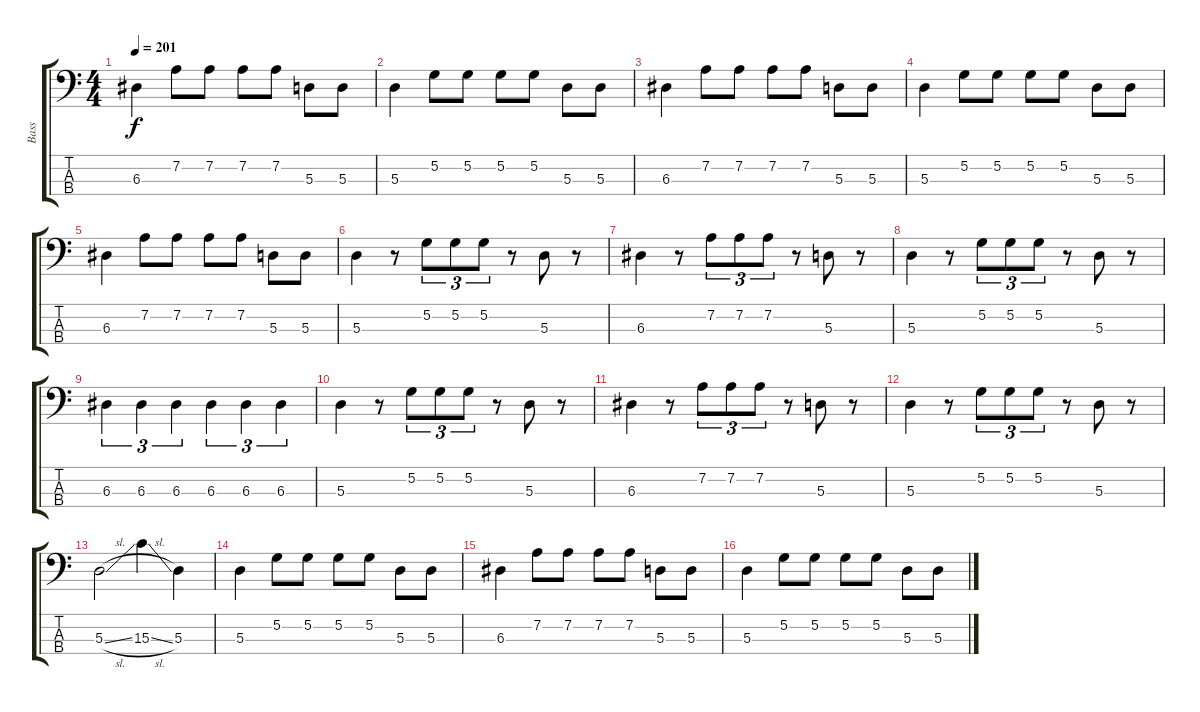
\track ("Bass" "Bass") {instrument electricbasspick}
\staff {score tabs}
\tuning (G2 D2 A1 E1) {hide}
\ts (4 4)
\tempo 201
\clef f4
\ks c
6.3.4{dy f} 7.2.8 7.2.8 7.2.8 7.2.8 5.3.8 5.3.8 |
5.3.4 5.2.8 5.2.8 5.2.8 5.2.8 5.3.8 5.3.8 |
6.3.4 7.2.8 7.2.8 7.2.8 7.2.8 5.3.8 5.3.8 |
5.3.4 5.2.8 5.2.8 5.2.8 5.2.8 5.3.8 5.3.8 |
6.3.4 7.2.8 7.2.8 7.2.8 7.2.8 5.3.8 5.3.8 |
5.3.4 r.8 5.2.8{tu (3 2)} 5.2.8{tu (3 2)} 5.2.8{tu (3 2)} r.8 5.3.8 r.8 |
6.3.4 r.8 7.2.8{tu (3 2)} 7.2.8{tu (3 2)} 7.2.8{tu (3 2)} r.8 5.3.8 r.8 |
5.3.4 r.8 5.2.8{tu (3 2)} 5.2.8{tu (3 2)} 5.2.8{tu (3 2)} r.8 5.3.8 r.8 |
6.3.4{tu (3 2)} 6.3.4{tu (3 2)} 6.3.4{tu (3 2)} 6.3.4{tu (3 2)} 6.3.4{tu (3 2)} 6.3.4{tu (3 2)} |
5.3.4 r.8 5.2.8{tu (3 2)} 5.2.8{tu (3 2)} 5.2.8{tu (3 2)} r.8 5.3.8 r.8 |
6.3.4 r.8 7.2.8{tu (3 2)} 7.2.8{tu (3 2)} 7.2.8{tu (3 2)} r.8 5.3.8 r.8 |
5.3.4 r.8 5.2.8{tu (3 2)} 5.2.8{tu (3 2)} 5.2.8{tu (3 2)} r.8 5.3.8 r.8 |
5.3{sl}.2 15.3{sl}.4 5.3.4 |
5.3.4 5.2.8 5.2.8 5.2.8 5.2.8 5.3.8 5.3.8 |
6.3.4 7.2.8 7.2.8 7.2.8 7.2.8 5.3.8 5.3.8 |
5.3.4 5.2.8 5.2.8 5.2.8 5.2.8 5.3.8 5.3.8
